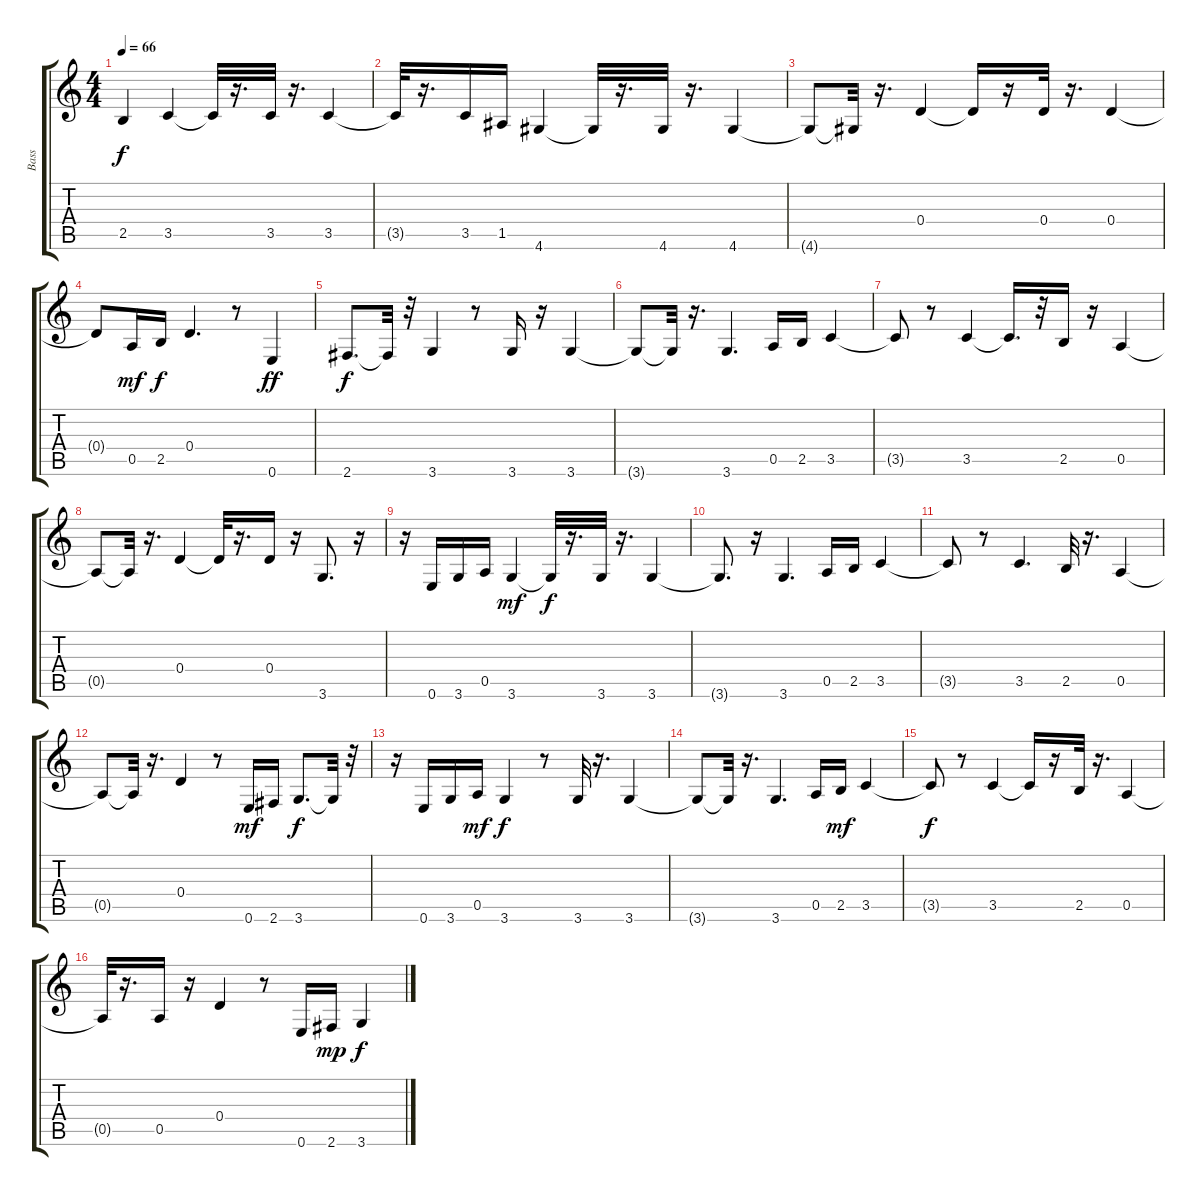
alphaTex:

\track ("Bass" "Bass") {instrument acousticbass}
\staff {score tabs}
\tuning (E4 B3 G3 D3 A2 E2) {hide}
\ts (4 4)
\tempo 66
\clef g2
\ks c
2.5.4{dy f} 3.5.4 3.5{t}.32 r.16{d} 3.5.32 r.16{d} 3.5.4 |
3.5{t}.32 r.16{d} 3.5.16 1.5.16 4.6.4 4.6{t}.32 r.16{d} 4.6.32 r.16{d} 4.6.4 |
4.6{t}.8 4.6{t}.32 r.16{d} 0.4.4 0.4{t}.16 r.16 0.4.32 r.16{d} 0.4.4 |
0.4{t}.8 0.5.16{dy mf} 2.5.16{dy f} 0.4.4{d} r.8 0.6.4{dy ff} |
2.6.8{d dy f} 2.6{t}.32 r.32 3.6.4 r.8 3.6.16 r.16 3.6.4 |
3.6{t}.8 3.6{t}.32 r.16{d} 3.6.4{d} 0.5.16 2.5.16 3.5.4 |
3.5{t}.8 r.8 3.5.4 3.5{t}.16{d} r.32 2.5.16 r.16 0.5.4 |
0.5{t}.8 0.5{t}.32 r.16{d} 0.4.4 0.4{t}.32 r.16{d} 0.4.16 r.16 3.6.8{d} r.16 |
r.16 0.6.16 3.6.16 0.5.16 3.6.4{dy mf} 3.6{t}.32{dy f} r.16{d} 3.6.32 r.16{d} 3.6.4 |
3.6{t}.8{d} r.16 3.6.4{d} 0.5.16 2.5.16 3.5.4 |
3.5{t}.8 r.8 3.5.4{d} 2.5.32 r.16{d} 0.5.4 |
0.5{t}.8 0.5{t}.32 r.16{d} 0.4.4 r.8 0.6.16{dy mf} 2.6.16 3.6.8{d dy f} 3.6{t}.32 r.32 |
r.16 0.6.16 3.6.16 0.5.16{dy mf} 3.6.4{dy f} r.8 3.6.32 r.16{d} 3.6.4 |
3.6{t}.8 3.6{t}.32 r.16{d} 3.6.4{d} 0.5.16 2.5.16{dy mf} 3.5.4 |
3.5{t}.8{dy f} r.8 3.5.4 3.5{t}.16 r.16 2.5.32 r.16{d} 0.5.4 |
0.5{t}.32 r.16{d} 0.5.16 r.16 0.4.4 r.8 0.6.16 2.6.16{dy mp} 3.6.4{dy f}
